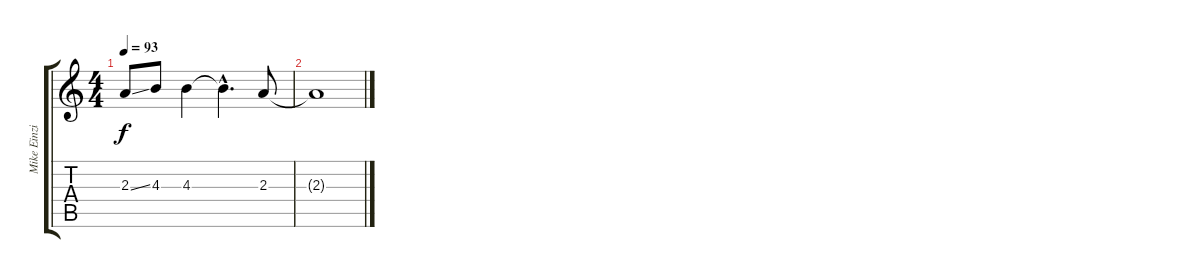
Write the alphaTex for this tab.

\track ("Mike Einziger 3" "Mike Einzi") {instrument distortionguitar}
\staff {score tabs}
\tuning (E4 B3 G3 D3 A2 E2) {hide}
\ts (4 4)
\tempo 93
\clef g2
\ks c
2.3{ss}.8{dy f} 4.3.8 4.3.4 4.3{hac t}.4{d} 2.3.8 |
2.3{t}.1
